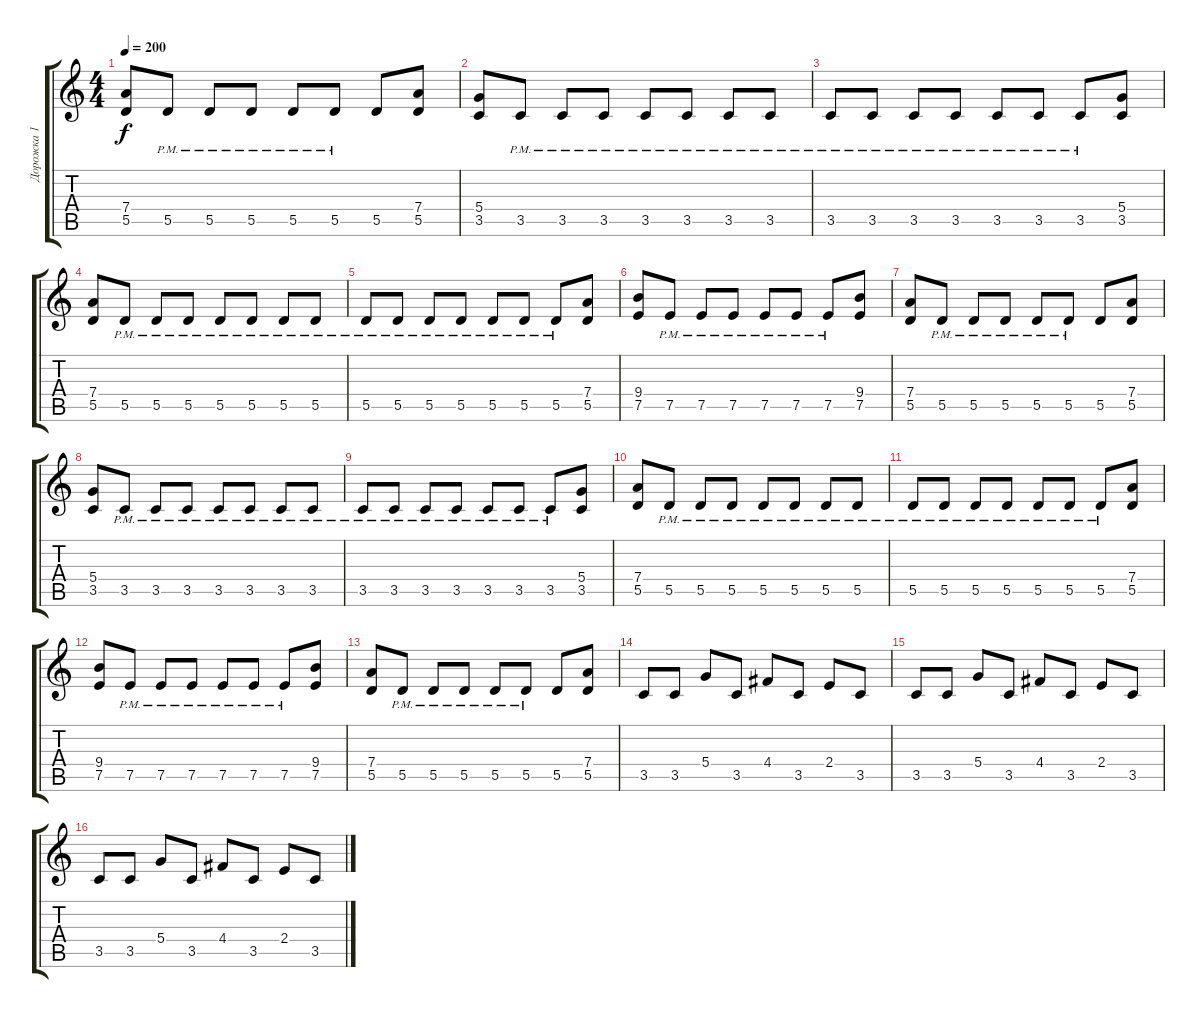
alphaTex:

\track ("Дорожка 1" "Дорожка 1") {instrument distortionguitar}
\staff {score tabs}
\tuning (E4 B3 G3 D3 A2 E2) {hide}
\ts (4 4)
\tempo 200
\clef g2
\ks c
(7.4 5.5).8{dy f} 5.5{pm}.8 5.5{pm}.8 5.5{pm}.8 5.5{pm}.8 5.5{pm}.8 5.5.8 (7.4 5.5).8 |
(5.4 3.5).8 3.5{pm}.8 3.5{pm}.8 3.5{pm}.8 3.5{pm}.8 3.5{pm}.8 3.5{pm}.8 3.5{pm}.8 |
3.5{pm}.8 3.5{pm}.8 3.5{pm}.8 3.5{pm}.8 3.5{pm}.8 3.5{pm}.8 3.5{pm}.8 (5.4 3.5).8 |
(7.4 5.5).8 5.5{pm}.8 5.5{pm}.8 5.5{pm}.8 5.5{pm}.8 5.5{pm}.8 5.5{pm}.8 5.5{pm}.8 |
5.5{pm}.8 5.5{pm}.8 5.5{pm}.8 5.5{pm}.8 5.5{pm}.8 5.5{pm}.8 5.5{pm}.8 (7.4 5.5).8 |
(9.4 7.5).8 7.5{pm}.8 7.5{pm}.8 7.5{pm}.8 7.5{pm}.8 7.5{pm}.8 7.5{pm}.8 (9.4 7.5).8 |
(7.4 5.5).8 5.5{pm}.8 5.5{pm}.8 5.5{pm}.8 5.5{pm}.8 5.5{pm}.8 5.5.8 (7.4 5.5).8 |
(5.4 3.5).8 3.5{pm}.8 3.5{pm}.8 3.5{pm}.8 3.5{pm}.8 3.5{pm}.8 3.5{pm}.8 3.5{pm}.8 |
3.5{pm}.8 3.5{pm}.8 3.5{pm}.8 3.5{pm}.8 3.5{pm}.8 3.5{pm}.8 3.5{pm}.8 (5.4 3.5).8 |
(7.4 5.5).8 5.5{pm}.8 5.5{pm}.8 5.5{pm}.8 5.5{pm}.8 5.5{pm}.8 5.5{pm}.8 5.5{pm}.8 |
5.5{pm}.8 5.5{pm}.8 5.5{pm}.8 5.5{pm}.8 5.5{pm}.8 5.5{pm}.8 5.5{pm}.8 (7.4 5.5).8 |
(9.4 7.5).8 7.5{pm}.8 7.5{pm}.8 7.5{pm}.8 7.5{pm}.8 7.5{pm}.8 7.5{pm}.8 (9.4 7.5).8 |
(7.4 5.5).8 5.5{pm}.8 5.5{pm}.8 5.5{pm}.8 5.5{pm}.8 5.5{pm}.8 5.5.8 (7.4 5.5).8 |
3.5.8 3.5.8 5.4.8 3.5.8 4.4.8 3.5.8 2.4.8 3.5.8 |
3.5.8 3.5.8 5.4.8 3.5.8 4.4.8 3.5.8 2.4.8 3.5.8 |
3.5.8 3.5.8 5.4.8 3.5.8 4.4.8 3.5.8 2.4.8 3.5.8
